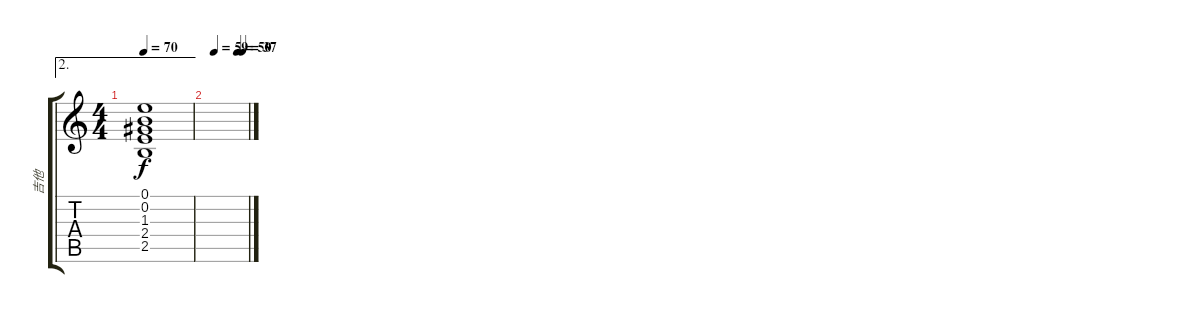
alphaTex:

\track ("吉他" "吉他") {instrument acousticguitarnylon}
\staff {score tabs}
\tuning (E4 B3 G3 D3 A2 E2) {hide}
\ae 2
\ts (4 4)
\tempo 70
\clef g2
\ks c
(0.1 0.2 1.3 2.4 2.5).1{dy f} |
\tempo (59 0.1875)
\tempo (50 0.75)
\tempo (37 0.875)
